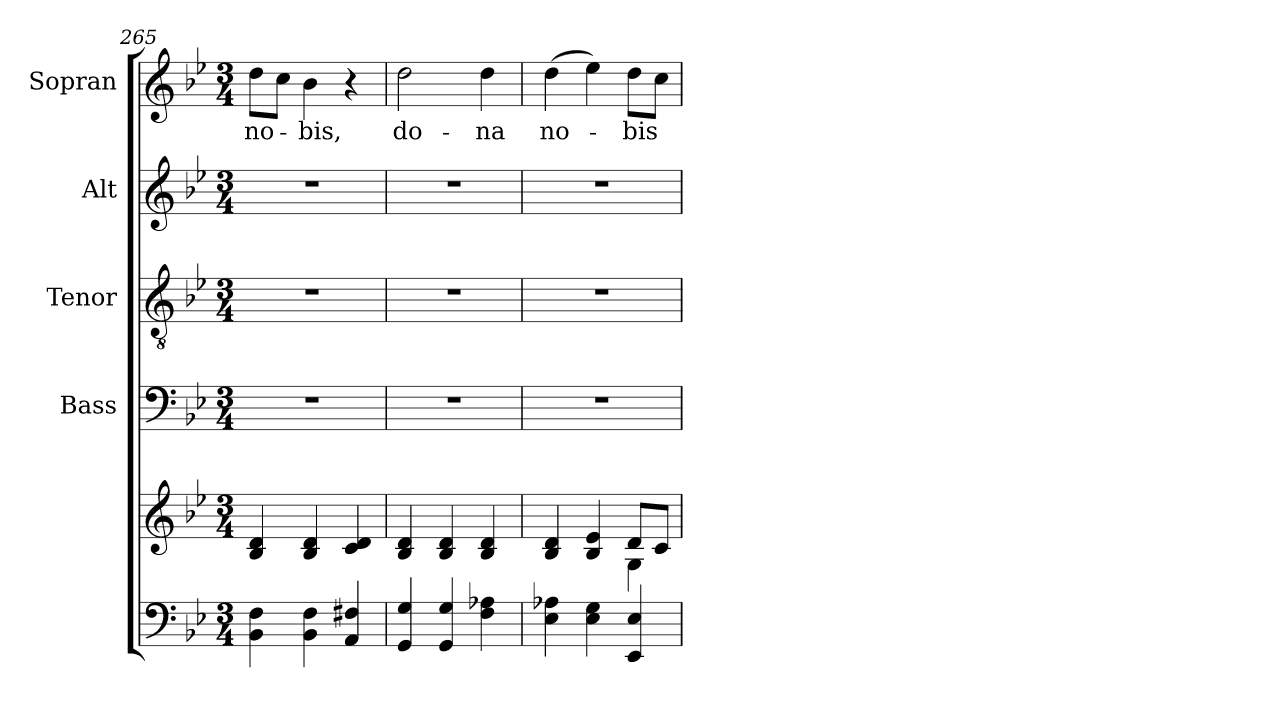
**kern	**kern	**kern	**kern	**kern	**kern	**text
*part5	*part5	*part4	*part3	*part2	*part1	*part1
*staff6	*staff5	*staff4	*staff3	*staff2	*staff1	*staff1
*	*	*I"Bass	*I"Tenor	*I"Alt	*I"Sopran	*
*	*	*I'B.	*I'T.	*I'A.	*I'S.	*
*clefF4	*clefG2	*clefF4	*clefGv2	*clefG2	*clefG2	*
*k[b-e-]	*k[b-e-]	*k[b-e-]	*k[b-e-]	*k[b-e-]	*k[b-e-]	*
*B-:	*B-:	*B-:	*B-:	*B-:	*B-:	*
*M3/4	*M3/4	*M3/4	*M3/4	*M3/4	*M3/4	*
=265	=265	=265	=265	=265	=265	=265
!	!	!	!	!	!	!LO:LY:b
4BB-\ 4F\	4B-/ 4d/	2.r	2.r	2.r	8dd\L	no-
.	.	.	.	.	8cc\J	.
!	!	!	!	!	!	!LO:LY:b
4BB-\ 4F\	4B-/ 4d/	.	.	.	4b-\	-bis,
4AA/ 4F#X/	4c/ 4d/	.	.	.	4r	.
=266	=266	=266	=266	=266	=266	=266
!	!	!	!	!	!	!LO:LY:b
4GG/ 4G/	4B-/ 4d/	2.r	2.r	2.r	2dd\	do-
4GG/ 4G/	4B-/ 4d/	.	.	.	.	.
!	!	!	!	!	!	!LO:LY:b
4F\ 4A-X\	4B-/ 4d/	.	.	.	4dd\	-na
=267	=267	=267	=267	=267	=267	=267
*	*^	*	*	*	*	*
!	!	!	!	!	!	!	!LO:LY:b
4E-\ 4A-X\	4B-/ 4d/	2ryy	2.r	2.r	2.r	(>4dd\	no-
4E-\ 4G\	4B-/ 4e-/	.	.	.	.	4ee-\)	.
!	!	!	!	!	!	!	!LO:LY:b
4EE-/ 4E-/	8d/L	4G\	.	.	.	8dd\L	-bis
.	8c/J	.	.	.	.	8cc\J	.
*	*v	*v	*	*	*	*	*
=	=	=	=	=	=	=
*-	*-	*-	*-	*-	*-	*-
